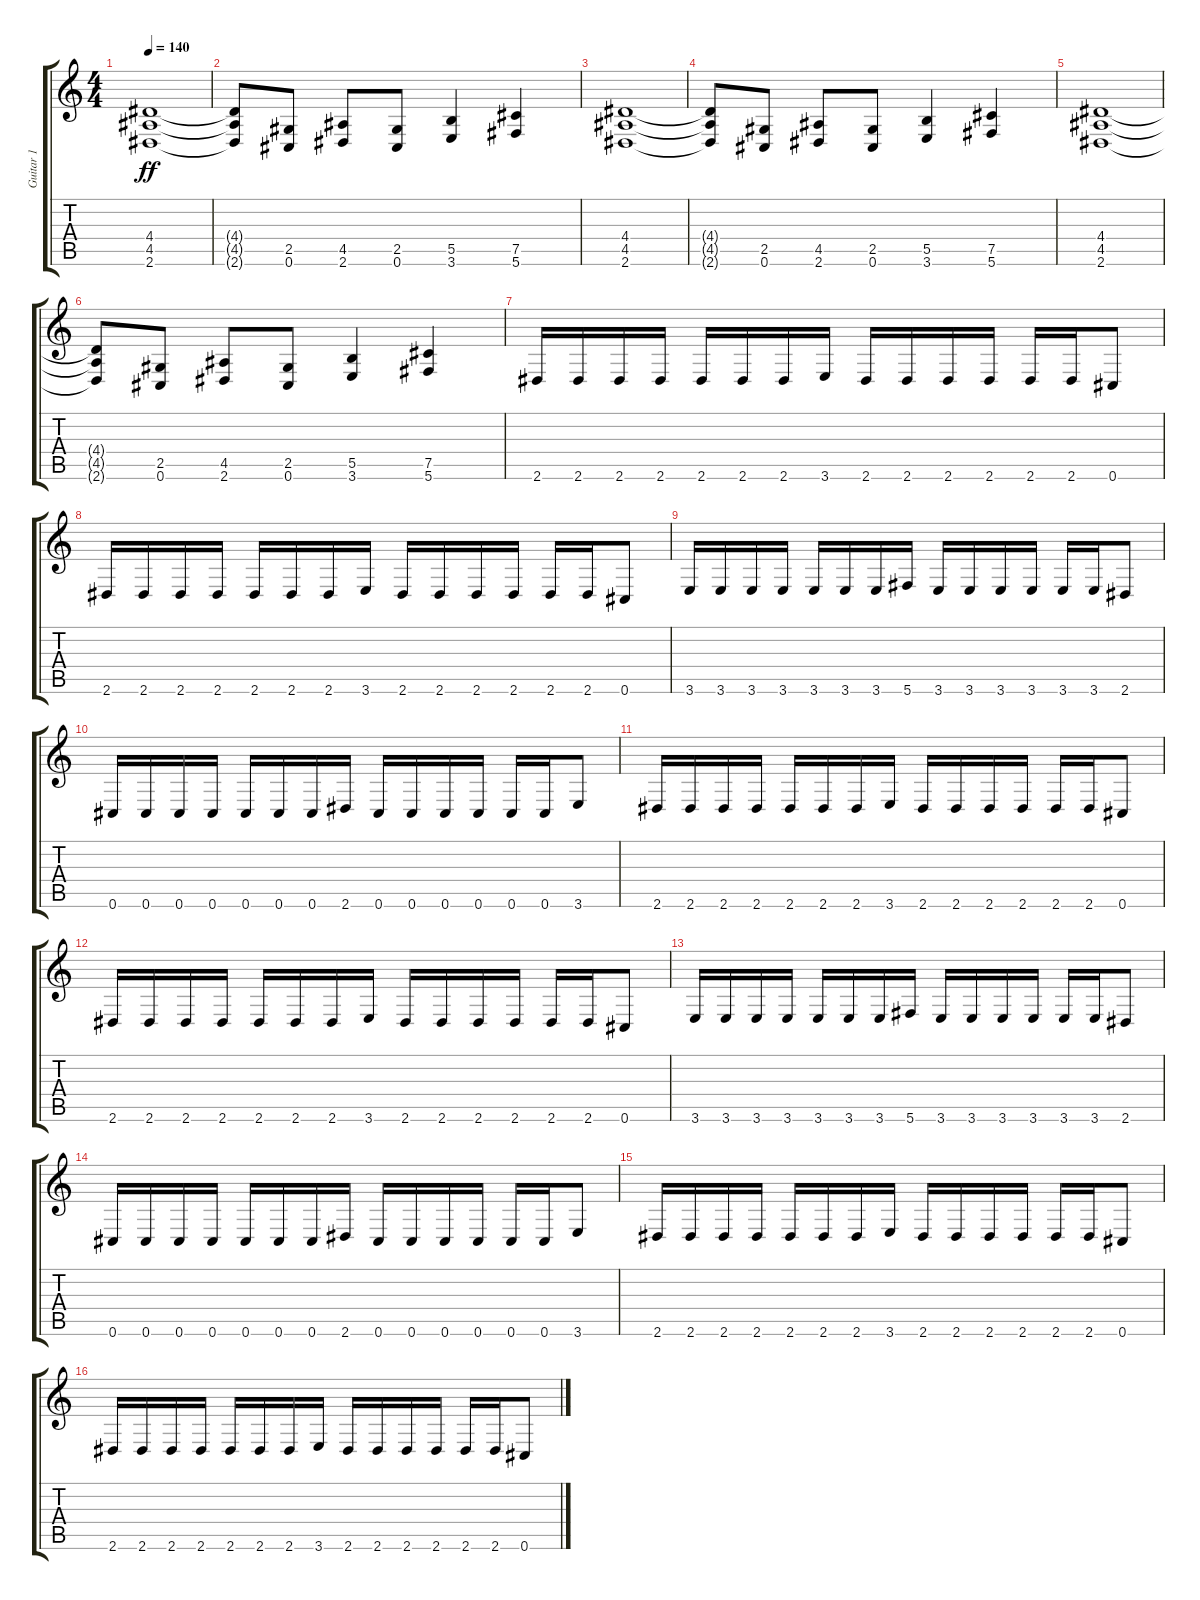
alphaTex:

\track ("Guitar 1" "Guitar 1") {instrument distortionguitar}
\staff {score tabs}
\tuning (Db4 Ab3 E3 B2 Gb2 Db2) {hide}
\ts (4 4)
\tempo 140
\clef g2
\ks c
(4.4 4.5 2.6).1{dy ff} |
(4.4{t} 4.5{t} 2.6{t}).8 (2.5 0.6).8 (4.5 2.6).8 (2.5 0.6).8 (5.5 3.6).4 (7.5 5.6).4 |
(4.4 4.5 2.6).1 |
(4.4{t} 4.5{t} 2.6{t}).8 (2.5 0.6).8 (4.5 2.6).8 (2.5 0.6).8 (5.5 3.6).4 (7.5 5.6).4 |
(4.4 4.5 2.6).1 |
(4.4{t} 4.5{t} 2.6{t}).8 (2.5 0.6).8 (4.5 2.6).8 (2.5 0.6).8 (5.5 3.6).4 (7.5 5.6).4 |
2.6.16 2.6.16 2.6.16 2.6.16 2.6.16 2.6.16 2.6.16 3.6.16 2.6.16 2.6.16 2.6.16 2.6.16 2.6.16 2.6.16 0.6.8 |
2.6.16 2.6.16 2.6.16 2.6.16 2.6.16 2.6.16 2.6.16 3.6.16 2.6.16 2.6.16 2.6.16 2.6.16 2.6.16 2.6.16 0.6.8 |
3.6.16 3.6.16 3.6.16 3.6.16 3.6.16 3.6.16 3.6.16 5.6.16 3.6.16 3.6.16 3.6.16 3.6.16 3.6.16 3.6.16 2.6.8 |
0.6.16 0.6.16 0.6.16 0.6.16 0.6.16 0.6.16 0.6.16 2.6.16 0.6.16 0.6.16 0.6.16 0.6.16 0.6.16 0.6.16 3.6.8 |
2.6.16 2.6.16 2.6.16 2.6.16 2.6.16 2.6.16 2.6.16 3.6.16 2.6.16 2.6.16 2.6.16 2.6.16 2.6.16 2.6.16 0.6.8 |
2.6.16 2.6.16 2.6.16 2.6.16 2.6.16 2.6.16 2.6.16 3.6.16 2.6.16 2.6.16 2.6.16 2.6.16 2.6.16 2.6.16 0.6.8 |
3.6.16 3.6.16 3.6.16 3.6.16 3.6.16 3.6.16 3.6.16 5.6.16 3.6.16 3.6.16 3.6.16 3.6.16 3.6.16 3.6.16 2.6.8 |
0.6.16 0.6.16 0.6.16 0.6.16 0.6.16 0.6.16 0.6.16 2.6.16 0.6.16 0.6.16 0.6.16 0.6.16 0.6.16 0.6.16 3.6.8 |
2.6.16 2.6.16 2.6.16 2.6.16 2.6.16 2.6.16 2.6.16 3.6.16 2.6.16 2.6.16 2.6.16 2.6.16 2.6.16 2.6.16 0.6.8 |
2.6.16 2.6.16 2.6.16 2.6.16 2.6.16 2.6.16 2.6.16 3.6.16 2.6.16 2.6.16 2.6.16 2.6.16 2.6.16 2.6.16 0.6.8
